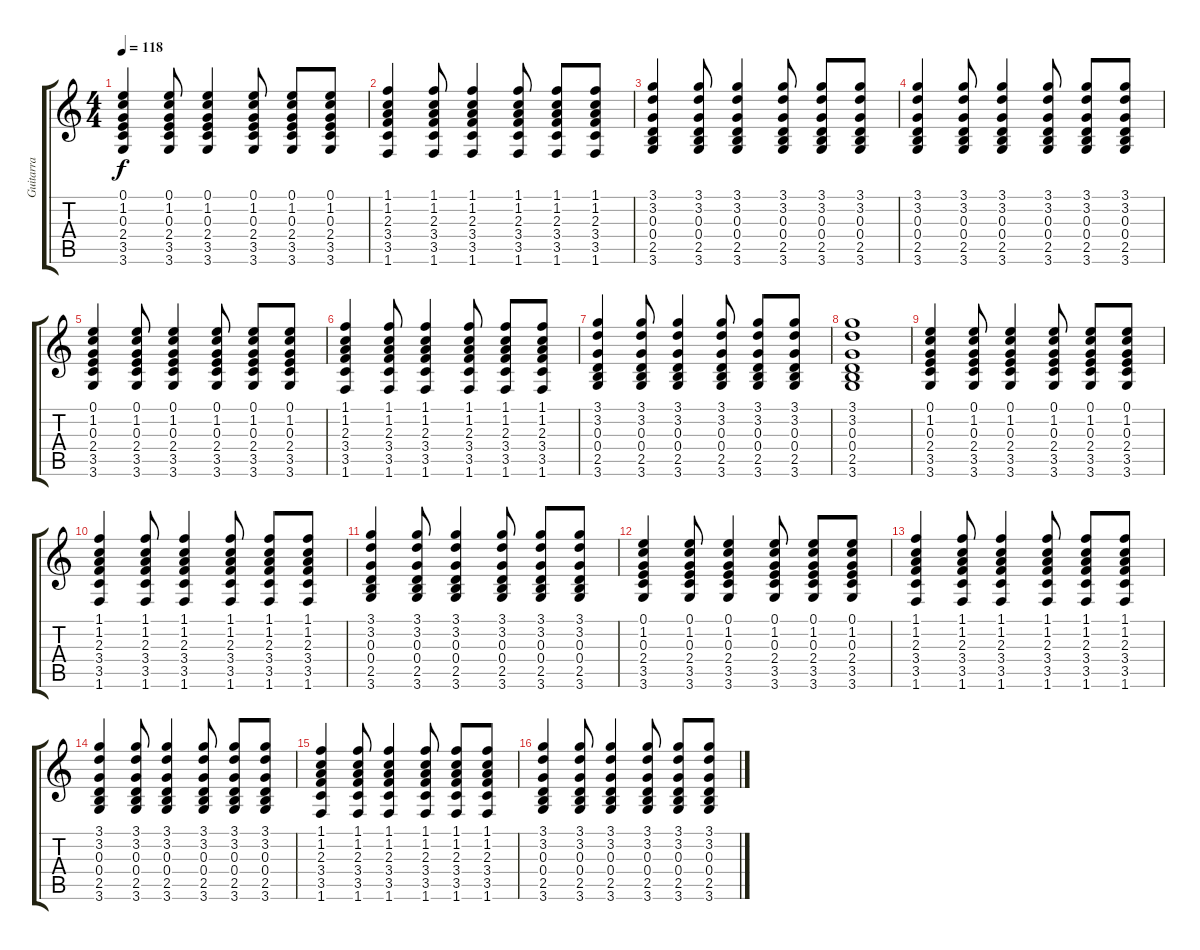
\track ("Guitarra" "Guitarra") {instrument acousticguitarnylon}
\staff {score tabs}
\tuning (E4 B3 G3 D3 A2 E2) {hide}
\ts (4 4)
\tempo 118
\clef g2
\ks c
(0.1 1.2 0.3 2.4 3.5 3.6).4{dy f} (0.1 1.2 0.3 2.4 3.5 3.6).8 (0.1 1.2 0.3 2.4 3.5 3.6).4 (0.1 1.2 0.3 2.4 3.5 3.6).8 (0.1 1.2 0.3 2.4 3.5 3.6).8 (0.1 1.2 0.3 2.4 3.5 3.6).8 |
(1.1 1.2 2.3 3.4 3.5 1.6).4 (1.1 1.2 2.3 3.4 3.5 1.6).8 (1.1 1.2 2.3 3.4 3.5 1.6).4 (1.1 1.2 2.3 3.4 3.5 1.6).8 (1.1 1.2 2.3 3.4 3.5 1.6).8 (1.1 1.2 2.3 3.4 3.5 1.6).8 |
(3.1 3.2 0.3 0.4 2.5 3.6).4 (3.1 3.2 0.3 0.4 2.5 3.6).8 (3.1 3.2 0.3 0.4 2.5 3.6).4 (3.1 3.2 0.3 0.4 2.5 3.6).8 (3.1 3.2 0.3 0.4 2.5 3.6).8 (3.1 3.2 0.3 0.4 2.5 3.6).8 |
(3.1 3.2 0.3 0.4 2.5 3.6).4 (3.1 3.2 0.3 0.4 2.5 3.6).8 (3.1 3.2 0.3 0.4 2.5 3.6).4 (3.1 3.2 0.3 0.4 2.5 3.6).8 (3.1 3.2 0.3 0.4 2.5 3.6).8 (3.1 3.2 0.3 0.4 2.5 3.6).8 |
(0.1 1.2 0.3 2.4 3.5 3.6).4 (0.1 1.2 0.3 2.4 3.5 3.6).8 (0.1 1.2 0.3 2.4 3.5 3.6).4 (0.1 1.2 0.3 2.4 3.5 3.6).8 (0.1 1.2 0.3 2.4 3.5 3.6).8 (0.1 1.2 0.3 2.4 3.5 3.6).8 |
(1.1 1.2 2.3 3.4 3.5 1.6).4 (1.1 1.2 2.3 3.4 3.5 1.6).8 (1.1 1.2 2.3 3.4 3.5 1.6).4 (1.1 1.2 2.3 3.4 3.5 1.6).8 (1.1 1.2 2.3 3.4 3.5 1.6).8 (1.1 1.2 2.3 3.4 3.5 1.6).8 |
(3.1 3.2 0.3 0.4 2.5 3.6).4 (3.1 3.2 0.3 0.4 2.5 3.6).8 (3.1 3.2 0.3 0.4 2.5 3.6).4 (3.1 3.2 0.3 0.4 2.5 3.6).8 (3.1 3.2 0.3 0.4 2.5 3.6).8 (3.1 3.2 0.3 0.4 2.5 3.6).8 |
(3.1 3.2 0.3 0.4 2.5 3.6).1 |
(0.1 1.2 0.3 2.4 3.5 3.6).4 (0.1 1.2 0.3 2.4 3.5 3.6).8 (0.1 1.2 0.3 2.4 3.5 3.6).4 (0.1 1.2 0.3 2.4 3.5 3.6).8 (0.1 1.2 0.3 2.4 3.5 3.6).8 (0.1 1.2 0.3 2.4 3.5 3.6).8 |
(1.1 1.2 2.3 3.4 3.5 1.6).4 (1.1 1.2 2.3 3.4 3.5 1.6).8 (1.1 1.2 2.3 3.4 3.5 1.6).4 (1.1 1.2 2.3 3.4 3.5 1.6).8 (1.1 1.2 2.3 3.4 3.5 1.6).8 (1.1 1.2 2.3 3.4 3.5 1.6).8 |
(3.1 3.2 0.3 0.4 2.5 3.6).4 (3.1 3.2 0.3 0.4 2.5 3.6).8 (3.1 3.2 0.3 0.4 2.5 3.6).4 (3.1 3.2 0.3 0.4 2.5 3.6).8 (3.1 3.2 0.3 0.4 2.5 3.6).8 (3.1 3.2 0.3 0.4 2.5 3.6).8 |
(0.1 1.2 0.3 2.4 3.5 3.6).4 (0.1 1.2 0.3 2.4 3.5 3.6).8 (0.1 1.2 0.3 2.4 3.5 3.6).4 (0.1 1.2 0.3 2.4 3.5 3.6).8 (0.1 1.2 0.3 2.4 3.5 3.6).8 (0.1 1.2 0.3 2.4 3.5 3.6).8 |
(1.1 1.2 2.3 3.4 3.5 1.6).4 (1.1 1.2 2.3 3.4 3.5 1.6).8 (1.1 1.2 2.3 3.4 3.5 1.6).4 (1.1 1.2 2.3 3.4 3.5 1.6).8 (1.1 1.2 2.3 3.4 3.5 1.6).8 (1.1 1.2 2.3 3.4 3.5 1.6).8 |
(3.1 3.2 0.3 0.4 2.5 3.6).4 (3.1 3.2 0.3 0.4 2.5 3.6).8 (3.1 3.2 0.3 0.4 2.5 3.6).4 (3.1 3.2 0.3 0.4 2.5 3.6).8 (3.1 3.2 0.3 0.4 2.5 3.6).8 (3.1 3.2 0.3 0.4 2.5 3.6).8 |
(1.1 1.2 2.3 3.4 3.5 1.6).4 (1.1 1.2 2.3 3.4 3.5 1.6).8 (1.1 1.2 2.3 3.4 3.5 1.6).4 (1.1 1.2 2.3 3.4 3.5 1.6).8 (1.1 1.2 2.3 3.4 3.5 1.6).8 (1.1 1.2 2.3 3.4 3.5 1.6).8 |
(3.1 3.2 0.3 0.4 2.5 3.6).4 (3.1 3.2 0.3 0.4 2.5 3.6).8 (3.1 3.2 0.3 0.4 2.5 3.6).4 (3.1 3.2 0.3 0.4 2.5 3.6).8 (3.1 3.2 0.3 0.4 2.5 3.6).8 (3.1 3.2 0.3 0.4 2.5 3.6).8
